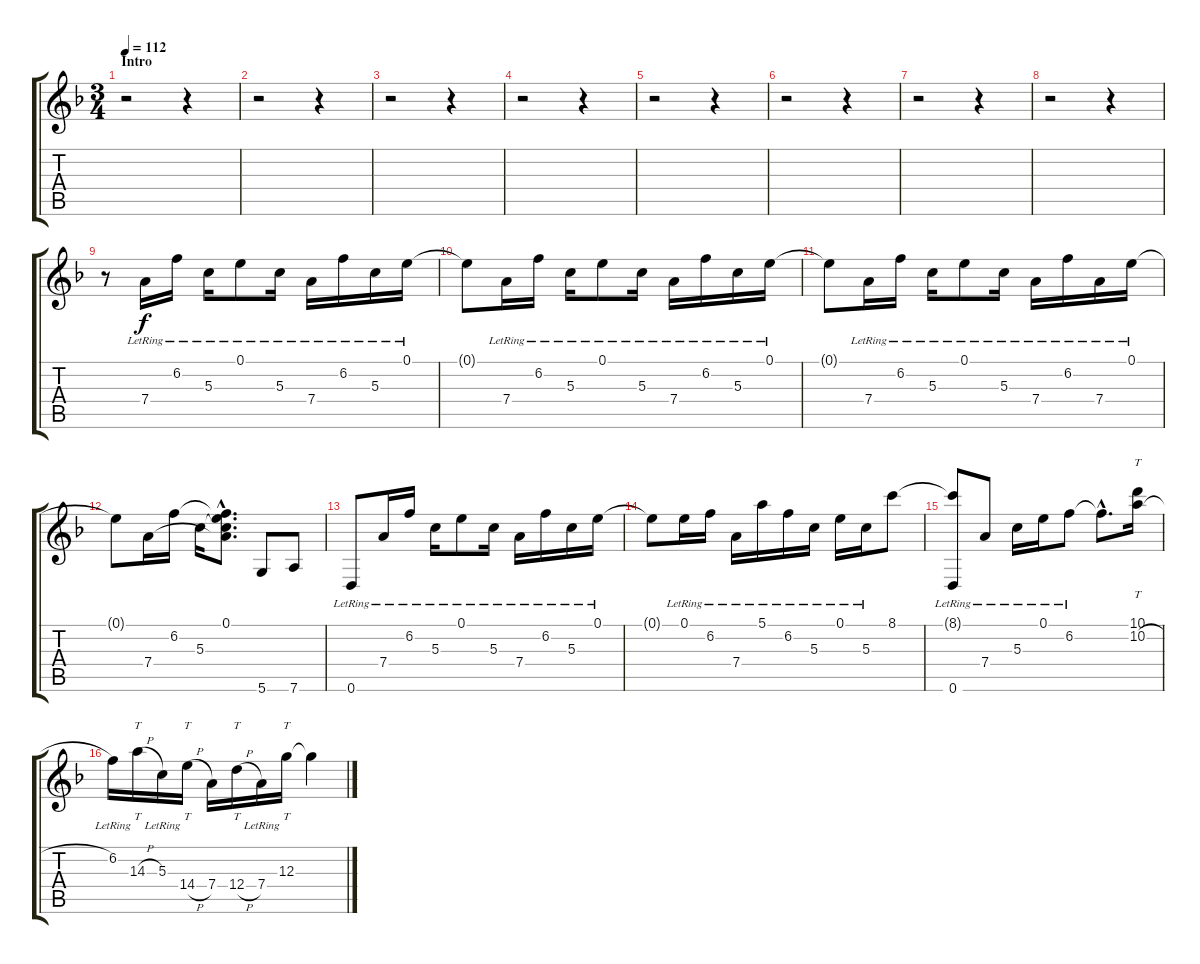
\track "" {instrument acousticguitarsteel}
\staff {score tabs}
\tuning (E4 B3 G3 D3 A2 D2) {hide}
\ts (3 4)
\section ("" "Intro")
\tempo 112
\clef g2
\ks dminor
r.2{dy f instrument acousticguitarsteel} r.4 |
r.2 r.4 |
r.2 r.4 |
r.2 r.4 |
r.2 r.4 |
r.2 r.4 |
r.2 r.4 |
r.2 r.4 |
r.8 7.4{lr}.16 6.2{lr}.16 5.3{lr}.16 0.1{lr}.8 5.3{lr}.16 7.4{lr}.16 6.2{lr}.16 5.3{lr}.16 0.1{lr}.16 |
0.1{t}.8 7.4{lr}.16 6.2{lr}.16 5.3{lr}.16 0.1{lr}.8 5.3{lr}.16 7.4{lr}.16 6.2{lr}.16 5.3{lr}.16 0.1{lr}.16 |
0.1{t}.8 7.4{lr}.16 6.2{lr}.16 5.3{lr}.16 0.1{lr}.8 5.3{lr}.16 7.4{lr}.16 6.2{lr}.16 7.4{lr}.16 0.1{lr}.16 |
0.1{t}.8 7.4.16 6.2.16 5.3.16 (0.1{hac} 6.2{hac t} 5.3{hac t} 7.4{hac t}).8{d} 5.6.8 7.6.8 |
0.6{lr}.8 7.4{lr}.16 6.2{lr}.16 5.3{lr}.16 0.1{lr}.8 5.3{lr}.16 7.4{lr}.16 6.2{lr}.16 5.3{lr}.16 0.1{lr}.16 |
0.1{t}.8 0.1{lr}.16 6.2{lr}.16 7.4{lr}.16 5.1{lr}.16 6.2{lr}.16 5.3{lr}.16 0.1{lr}.16 5.3{lr}.16 8.1.8 |
(8.1{t} 0.6{lr}).8 7.4{lr}.8 5.3{lr}.16 0.1{lr}.16 6.2{lr}.8 6.2{hac t}.8{d} (10.1 10.2{h}).16{tt volume 11} |
6.2{lr}.16{volume 11} 14.3{h}.16{tt} 5.3{lr}.16 14.4{h}.16{tt} 7.4.16 12.4{h}.16{tt} 7.4{lr}.16 12.3.16{tt} 12.3{t}.4
